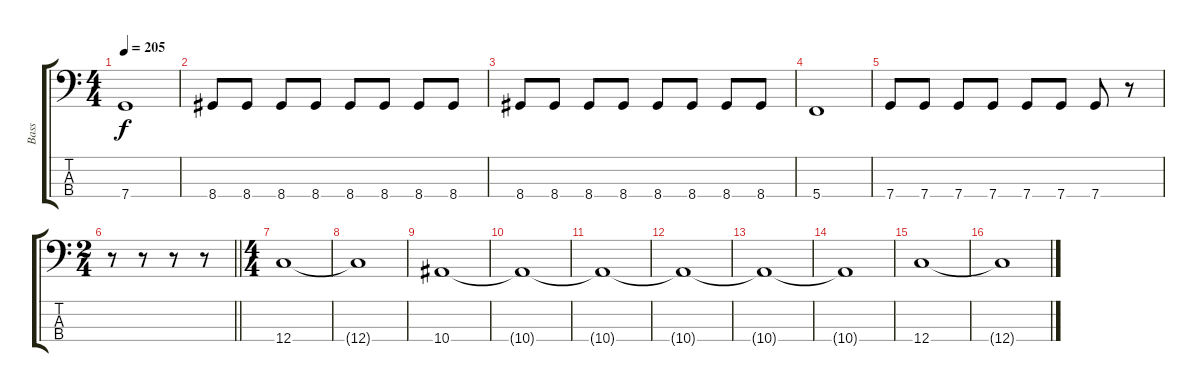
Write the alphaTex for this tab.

\track ("Bass" "Bass") {instrument electricbasspick}
\staff {score tabs}
\tuning (F2 C2 G1 C1) {hide}
\ts (4 4)
\tempo 205
\clef f4
\ks c
7.4.1{dy f} |
8.4.8 8.4.8 8.4.8 8.4.8 8.4.8 8.4.8 8.4.8 8.4.8 |
8.4.8 8.4.8 8.4.8 8.4.8 8.4.8 8.4.8 8.4.8 8.4.8 |
5.4.1 |
7.4.8 7.4.8 7.4.8 7.4.8 7.4.8 7.4.8 7.4.8 r.8 |
\ts (2 4)
\barLineRight lightlight
r.8 r.8 r.8 r.8 |
\ts (4 4)
12.4.1{instrument synthbass2} |
12.4{t}.1 |
10.4.1 |
10.4{t}.1 |
10.4{t}.1 |
10.4{t}.1 |
10.4{t}.1 |
10.4{t}.1 |
12.4.1 |
12.4{t}.1
